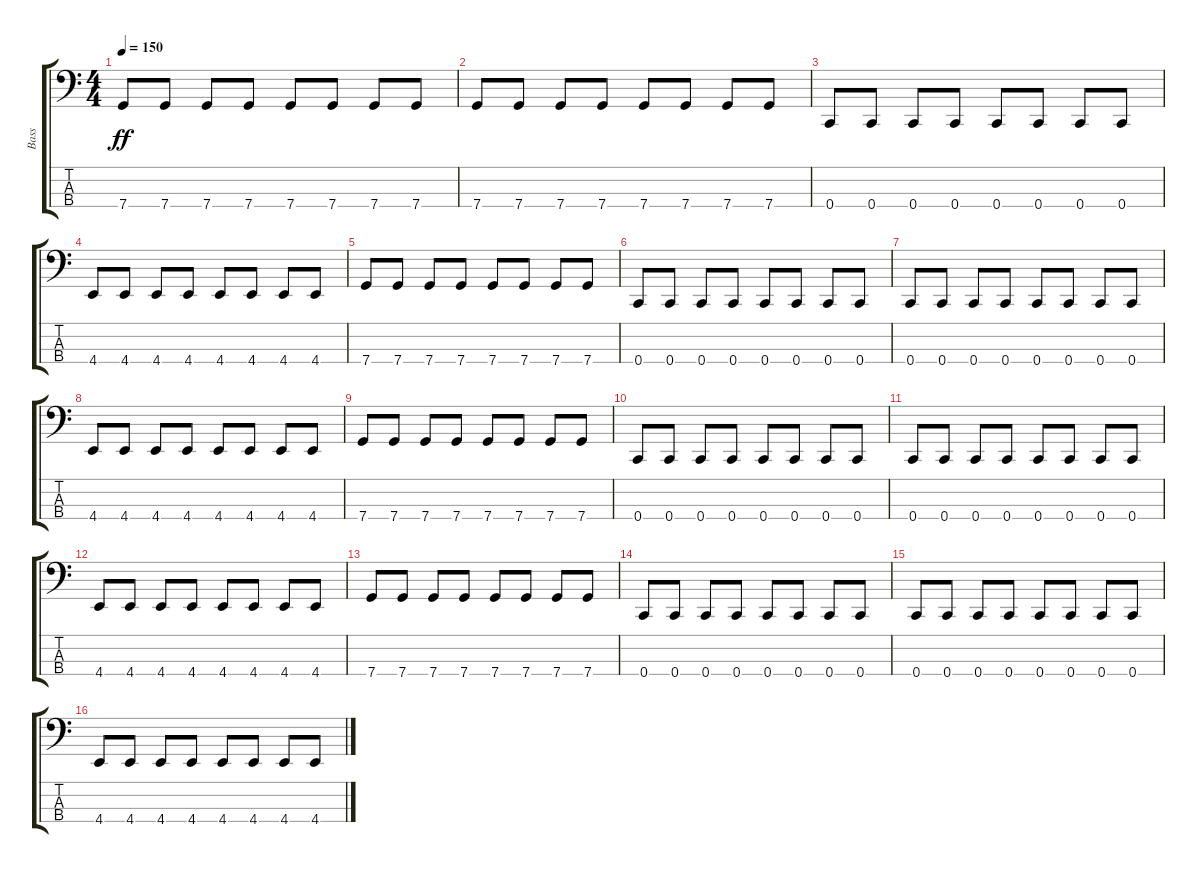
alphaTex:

\track ("Bass" "Bass") {instrument electricbassfinger}
\staff {score tabs}
\tuning (F2 C2 G1 C1) {hide}
\ts (4 4)
\tempo 150
\clef f4
\ks c
7.4.8{dy ff} 7.4.8 7.4.8 7.4.8 7.4.8 7.4.8 7.4.8 7.4.8 |
7.4.8 7.4.8 7.4.8 7.4.8 7.4.8 7.4.8 7.4.8 7.4.8 |
0.4.8 0.4.8 0.4.8 0.4.8 0.4.8 0.4.8 0.4.8 0.4.8 |
4.4.8 4.4.8 4.4.8 4.4.8 4.4.8 4.4.8 4.4.8 4.4.8 |
7.4.8 7.4.8 7.4.8 7.4.8 7.4.8 7.4.8 7.4.8 7.4.8 |
0.4.8 0.4.8 0.4.8 0.4.8 0.4.8 0.4.8 0.4.8 0.4.8 |
0.4.8 0.4.8 0.4.8 0.4.8 0.4.8 0.4.8 0.4.8 0.4.8 |
4.4.8 4.4.8 4.4.8 4.4.8 4.4.8 4.4.8 4.4.8 4.4.8 |
7.4.8 7.4.8 7.4.8 7.4.8 7.4.8 7.4.8 7.4.8 7.4.8 |
0.4.8 0.4.8 0.4.8 0.4.8 0.4.8 0.4.8 0.4.8 0.4.8 |
0.4.8 0.4.8 0.4.8 0.4.8 0.4.8 0.4.8 0.4.8 0.4.8 |
4.4.8 4.4.8 4.4.8 4.4.8 4.4.8 4.4.8 4.4.8 4.4.8 |
7.4.8 7.4.8 7.4.8 7.4.8 7.4.8 7.4.8 7.4.8 7.4.8 |
0.4.8 0.4.8 0.4.8 0.4.8 0.4.8 0.4.8 0.4.8 0.4.8 |
0.4.8 0.4.8 0.4.8 0.4.8 0.4.8 0.4.8 0.4.8 0.4.8 |
4.4.8 4.4.8 4.4.8 4.4.8 4.4.8 4.4.8 4.4.8 4.4.8
